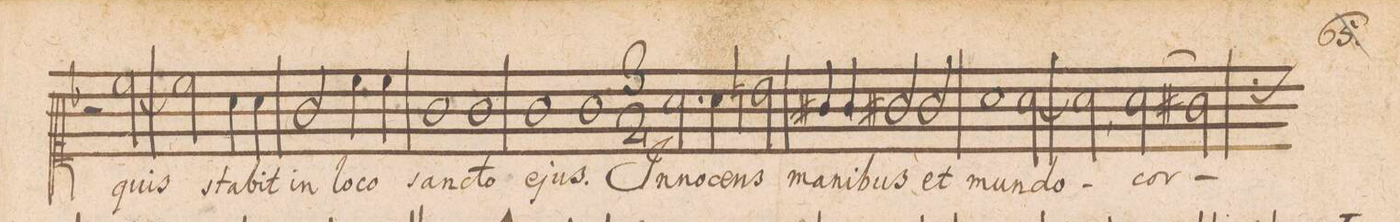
**kern	**text
*I"Canto	*
*clefC1	*
*k[b-]	*
*met(c|)	*
*M2/2	*
2r	.
[<2cc\	quis
=65	=65
2cc\]	.
4a\	sta-
4a\	-bit
=66	=66
2g/	in
4cc\	lo-
4cc\	-co
=67	=67
1g\	san-
=68-	=68
1g\	-cto
=69-	=69
1g\	-e-
=70	=70
1g\	-jus.
=71-	=71
*M3/2	*
2.a\	In-
4a\	-no-
2bn\	-cens
=72	=72
4g#X/	ma-
4g#/	-ni-
2g#X/	-bus
2g#/	et
=73	=73
1a\	mun-
[<2a\	-do
=74	=74
2a,\]	.
(2a\	cor-
*custos:a	*
2g#X\)	.
=75	=75
*-	*-
